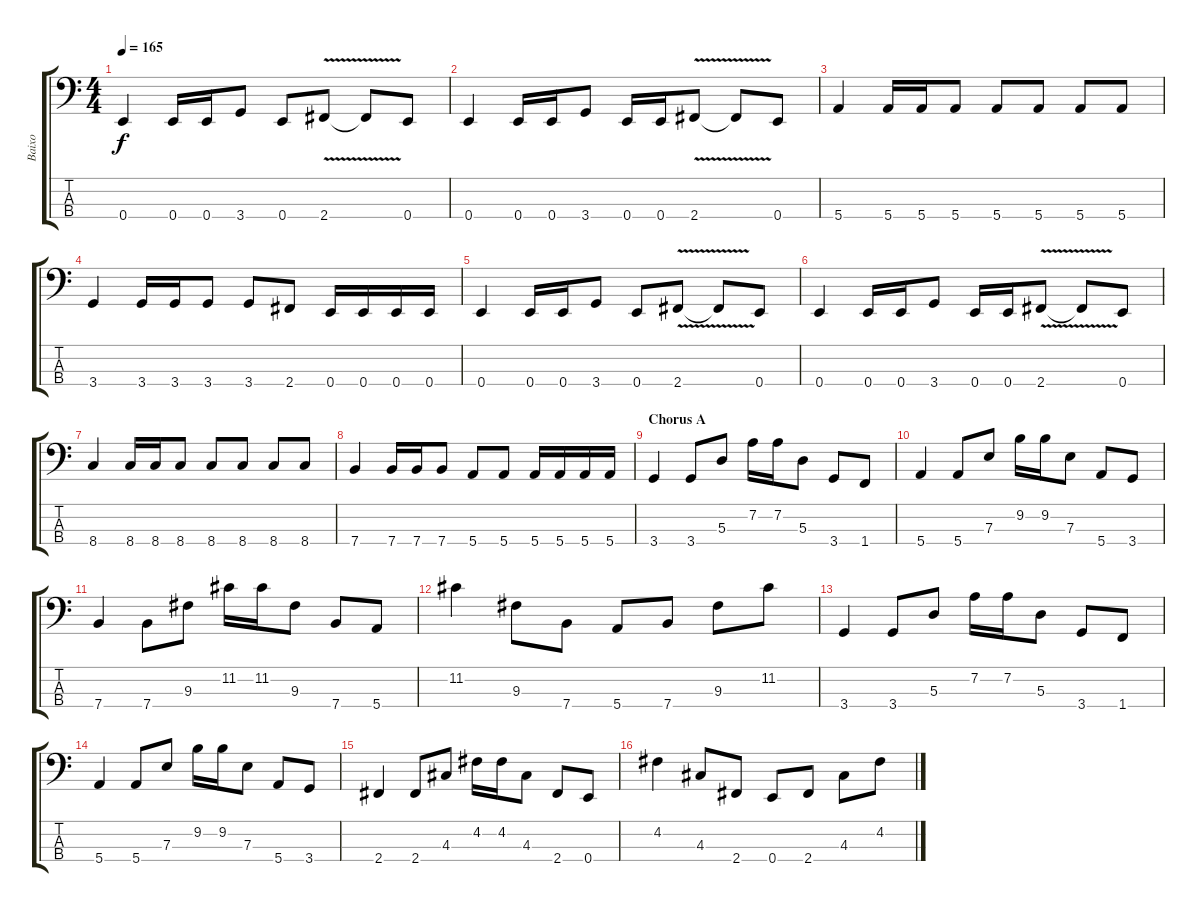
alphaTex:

\track ("Baixo" "Baixo") {instrument electricbassfinger}
\staff {score tabs}
\tuning (G2 D2 A1 E1) {hide}
\ts (4 4)
\tempo 165
\clef f4
\ks c
0.4.4{dy f} 0.4.16 0.4.16 3.4.8 0.4.8 2.4{v}.8 2.4{t}.8 0.4.8 |
0.4.4 0.4.16 0.4.16 3.4.8 0.4.16 0.4.16 2.4{v}.8 2.4{t}.8 0.4.8 |
5.4.4 5.4.16 5.4.16 5.4.8 5.4.8 5.4.8 5.4.8 5.4.8 |
3.4.4 3.4.16 3.4.16 3.4.8 3.4.8 2.4.8 0.4.16 0.4.16 0.4.16 0.4.16 |
0.4.4 0.4.16 0.4.16 3.4.8 0.4.8 2.4{v}.8 2.4{t}.8 0.4.8 |
0.4.4 0.4.16 0.4.16 3.4.8 0.4.16 0.4.16 2.4{v}.8 2.4{t}.8 0.4.8 |
8.4.4 8.4.16 8.4.16 8.4.8 8.4.8 8.4.8 8.4.8 8.4.8 |
7.4.4 7.4.16 7.4.16 7.4.8 5.4.8 5.4.8 5.4.16 5.4.16 5.4.16 5.4.16 |
\section ("" "Chorus A")
3.4.4 3.4.8 5.3.8 7.2.16 7.2.16 5.3.8 3.4.8 1.4.8 |
5.4.4 5.4.8 7.3.8 9.2.16 9.2.16 7.3.8 5.4.8 3.4.8 |
7.4.4 7.4.8 9.3.8 11.2.16 11.2.16 9.3.8 7.4.8 5.4.8 |
11.2.4 9.3.8 7.4.8 5.4.8 7.4.8 9.3.8 11.2.8 |
3.4.4 3.4.8 5.3.8 7.2.16 7.2.16 5.3.8 3.4.8 1.4.8 |
5.4.4 5.4.8 7.3.8 9.2.16 9.2.16 7.3.8 5.4.8 3.4.8 |
2.4.4 2.4.8 4.3.8 4.2.16 4.2.16 4.3.8 2.4.8 0.4.8 |
4.2.4 4.3.8 2.4.8 0.4.8 2.4.8 4.3.8 4.2.8
